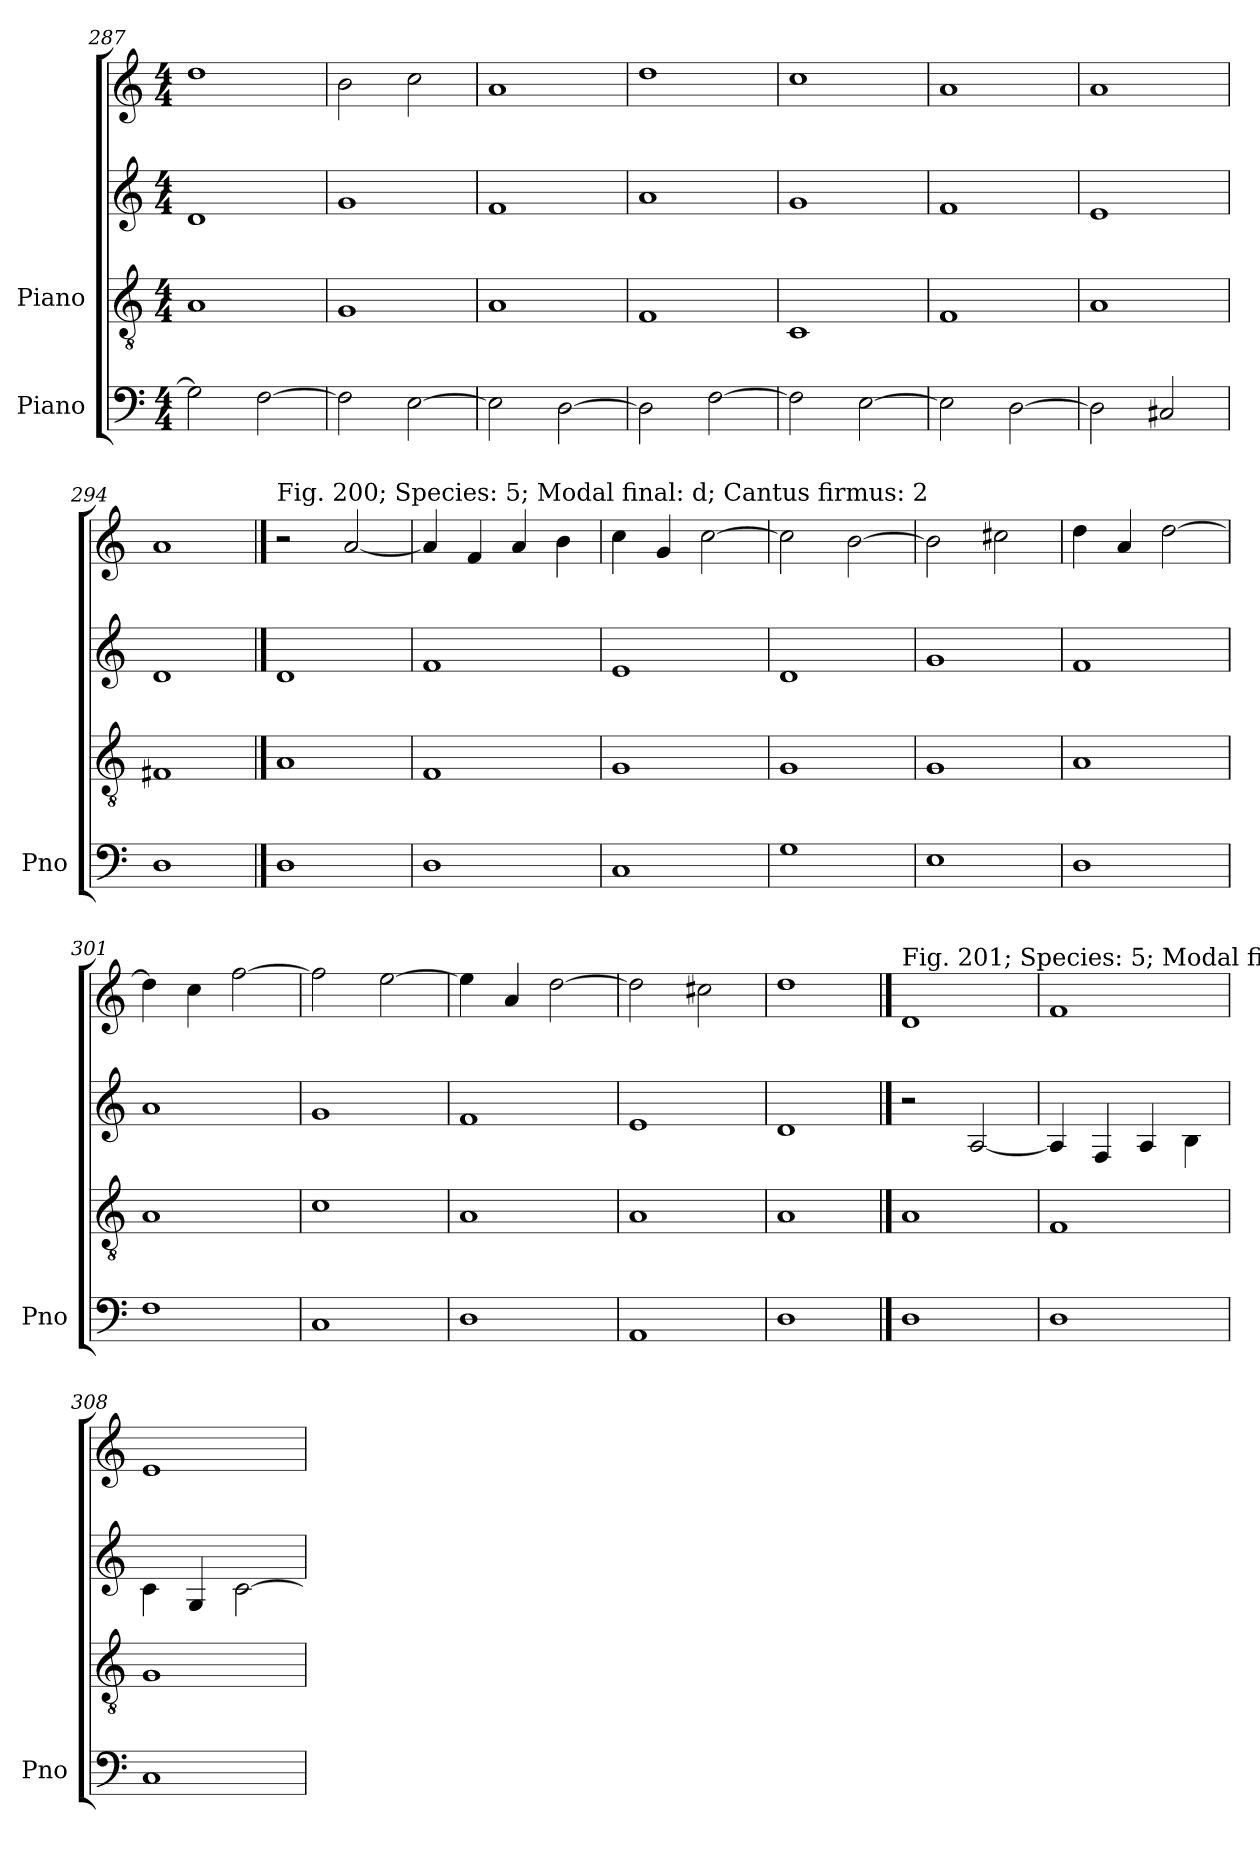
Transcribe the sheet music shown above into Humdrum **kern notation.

**kern	**kern	**kern	**kern
*part4	*part3	*part2	*part1
*staff4	*staff3	*staff2	*staff1
*I"Piano	*I"Piano	*	*
*I'Pno	*	*	*
*clefF4	*clefGv2	*clefG2	*clefG2
*k[]	*k[]	*k[]	*k[]
*M4/4	*M4/4	*M4/4	*M4/4
=287	=287	=287	=287
2G\]	1A	1d	1dd
[2F\	.	.	.
=288	=288	=288	=288
2F\]	1G	1g	2b\
[2E\	.	.	2cc\
=289	=289	=289	=289
2E\]	1A	1f	1a
[2D\	.	.	.
=290	=290	=290	=290
2D\]	1F	1a	1dd
[2F\	.	.	.
=291	=291	=291	=291
2F\]	1C	1g	1cc
[2E\	.	.	.
=292	=292	=292	=292
2E\]	1F	1f	1a
[2D\	.	.	.
=293	=293	=293	=293
2D\]	1A	1e	1a
2C#X/	.	.	.
=294	=294	=294	=294
1D	1F#X	1d	1a
!!LO:PB:g=z
==295	==295	==295	==295
!	!	!	!LO:TX:a:t=Fig. 200; Species&colon; 5; Modal final&colon; d; Cantus firmus&colon; 2
1D	1A	1d	2r
.	.	.	[2a/
=296	=296	=296	=296
1D	1F	1f	4a/]
.	.	.	4f/
.	.	.	4a/
.	.	.	4b\
=297	=297	=297	=297
1C	1G	1e	4cc\
.	.	.	4g/
.	.	.	[2cc\
=298	=298	=298	=298
1G	1G	1d	2cc\]
.	.	.	[2b\
=299	=299	=299	=299
1E	1G	1g	2b\]
.	.	.	2cc#X\
=300	=300	=300	=300
1D	1A	1f	4dd\
.	.	.	4a/
.	.	.	[2dd\
=301	=301	=301	=301
1F	1A	1a	4dd\]
.	.	.	4cc\
.	.	.	[2ff\
=302	=302	=302	=302
1C	1c	1g	2ff\]
.	.	.	[2ee\
=303	=303	=303	=303
1D	1A	1f	4ee\]
.	.	.	4a/
.	.	.	[2dd\
=304	=304	=304	=304
1AA	1A	1e	2dd\]
.	.	.	2cc#X\
=305	=305	=305	=305
1D	1A	1d	1dd
!!LO:LB:g=z
==306	==306	==306	==306
!	!	!	!LO:TX:a:t=Fig. 201; Species&colon; 5; Modal final&colon; d; Cantus firmus&colon; 1
1D	1A	2r	1d
.	.	[2A/	.
=307	=307	=307	=307
1D	1F	4A/]	1f
.	.	4F/	.
.	.	4A/	.
.	.	4B\	.
=308	=308	=308	=308
1C	1G	4c\	1e
.	.	4G/	.
.	.	[2c\	.
=	=	=	=
*-	*-	*-	*-
